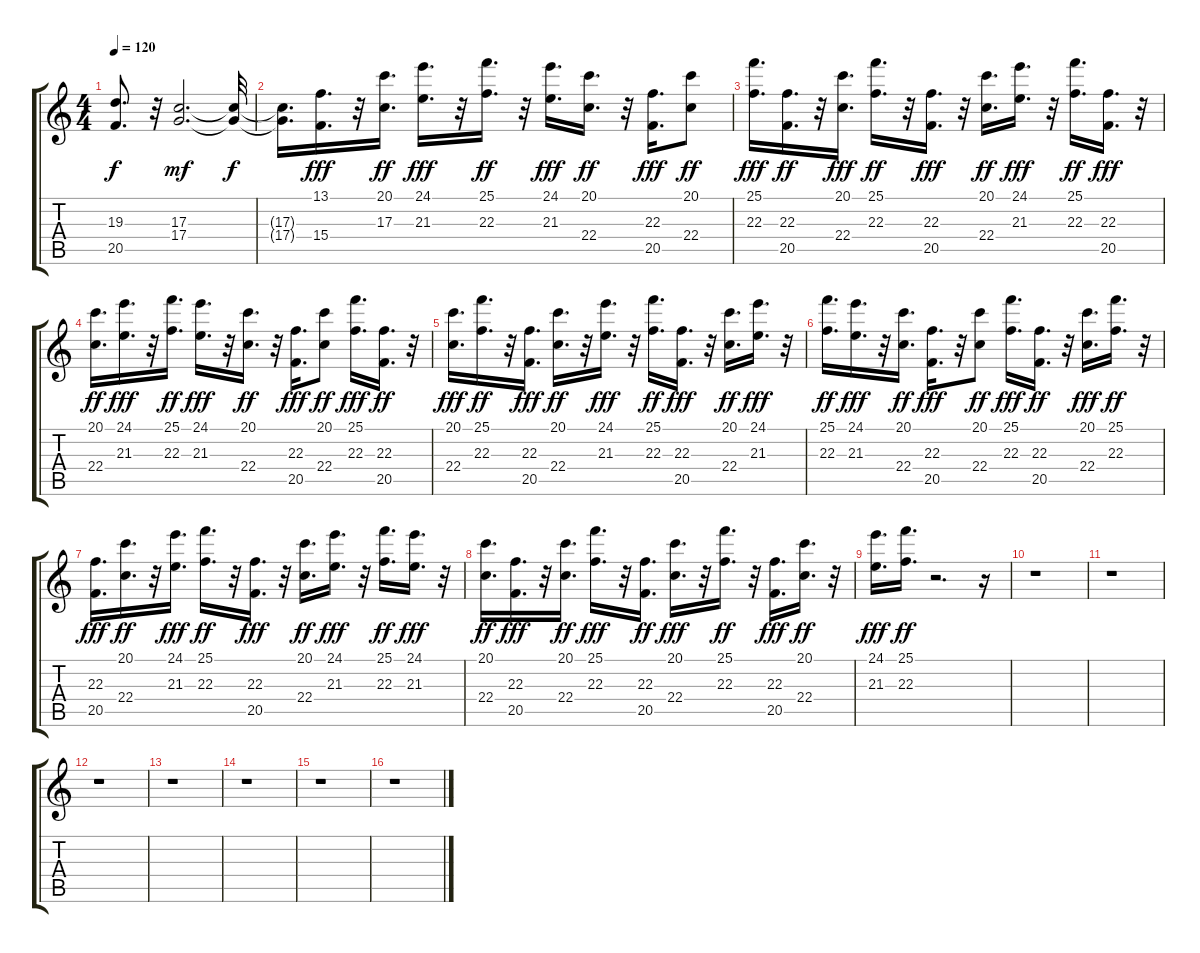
\track "" {instrument stringensemble1}
\staff {score tabs}
\tuning (E4 B3 G3 D3 A2 E2) {hide}
\ts (4 4)
\tempo 120
\clef g2
\ks c
(19.3{t} 20.5{t}).8{d dy f} r.32 (17.3 17.4).2{d dy mf} (17.3{t} 17.4{t}).32{dy f} |
(17.3{t} 17.4{t}).16{d} (13.1 15.4).16{d dy fff} r.32 (20.1 17.3).16{d dy ff} (24.1 21.3).16{d dy fff} r.32 (25.1 22.3).16{d dy ff} r.32 (24.1 21.3).16{d dy fff} (20.1 22.4).16{d dy ff} r.32 (22.3 20.5).16{d dy fff} (20.1 22.4).8{dy ff} |
(25.1 22.3).16{d dy fff} (22.3 20.5).16{d dy ff} r.32 (20.1 22.4).16{d dy fff} (25.1 22.3).16{d dy ff} r.32 (22.3 20.5).16{d dy fff} r.32 (20.1 22.4).16{d dy ff} (24.1 21.3).16{d dy fff} r.32 (25.1 22.3).16{d dy ff} (22.3 20.5).16{d dy fff} r.32 |
(20.1 22.4).16{d dy ff} (24.1 21.3).16{d dy fff} r.32 (25.1 22.3).16{d dy ff} (24.1 21.3).16{d dy fff} r.32 (20.1 22.4).16{d dy ff} r.32 (22.3 20.5).16{d dy fff} (20.1 22.4).8{dy ff} (25.1 22.3).16{d dy fff} (22.3 20.5).16{d dy ff} r.32 |
(20.1 22.4).16{d dy fff} (25.1 22.3).16{d dy ff} r.32 (22.3 20.5).16{d dy fff} (20.1 22.4).16{d dy ff} r.32 (24.1 21.3).16{d dy fff} r.32 (25.1 22.3).16{d dy ff} (22.3 20.5).16{d dy fff} r.32 (20.1 22.4).16{d dy ff} (24.1 21.3).16{d dy fff} r.32 |
(25.1 22.3).16{d dy ff} (24.1 21.3).16{d dy fff} r.32 (20.1 22.4).16{d dy ff} (22.3 20.5).16{d dy fff} r.32 (20.1 22.4).8{dy ff} (25.1 22.3).16{d dy fff} (22.3 20.5).16{d dy ff} r.32 (20.1 22.4).16{d dy fff} (25.1 22.3).16{d dy ff} r.32 |
(22.3 20.5).16{d dy fff} (20.1 22.4).16{d dy ff} r.32 (24.1 21.3).16{d dy fff} (25.1 22.3).16{d dy ff} r.32 (22.3 20.5).16{d dy fff} r.32 (20.1 22.4).16{d dy ff} (24.1 21.3).16{d dy fff} r.32 (25.1 22.3).16{d dy ff} (24.1 21.3).16{d dy fff} r.32 |
(20.1 22.4).16{d dy ff} (22.3 20.5).16{d dy fff} r.32 (20.1 22.4).16{d dy ff} (25.1 22.3).16{d dy fff} r.32 (22.3 20.5).16{d dy ff} (20.1 22.4).16{d dy fff} r.32 (25.1 22.3).16{d dy ff} r.32 (22.3 20.5).16{d dy fff} (20.1 22.4).16{d dy ff} r.32 |
(24.1 21.3).16{d dy fff} (25.1 22.3).16{d dy ff} r.2{d} r.16 |
r.1 |
r.1 |
r.1 |
r.1 |
r.1 |
r.1 |
r.1
